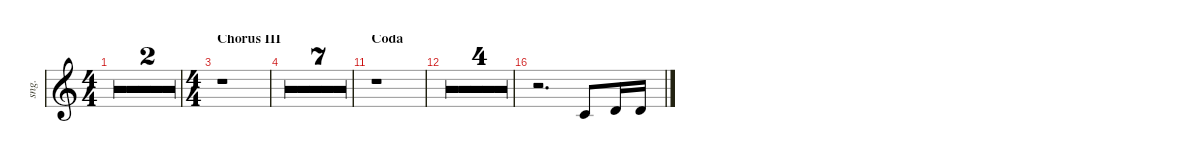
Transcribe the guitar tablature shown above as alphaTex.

\defaultSystemsLayout 4
\hideDynamics
\bracketExtendMode nobrackets
\otherSystemsTrackNameOrientation horizontal
\track ("V. Harmony 1" "sng.") {multiBarRest instrument voiceoohs}
\staff {score}
\tuning (E4 B3 G3 D3 A2 E2)
\ts (4 4)
\tempo 70
\clef g2
\ks c
r.1{dy mf} |
\ts (2 4)
\beaming (8 2 2)
r.2 |
\ts (4 4)
\beaming (8 2 2 2 2)
\section ("" "Chorus III")
r.1 |
r.1 |
r.1 |
r.1 |
r.1 |
r.1 |
r.1 |
r.1 |
\section ("" "Coda")
r.1 |
r.1 |
r.1 |
r.1 |
r.1 |
r.2{d} 1.2.8 3.2.16 3.2{sl}.16
